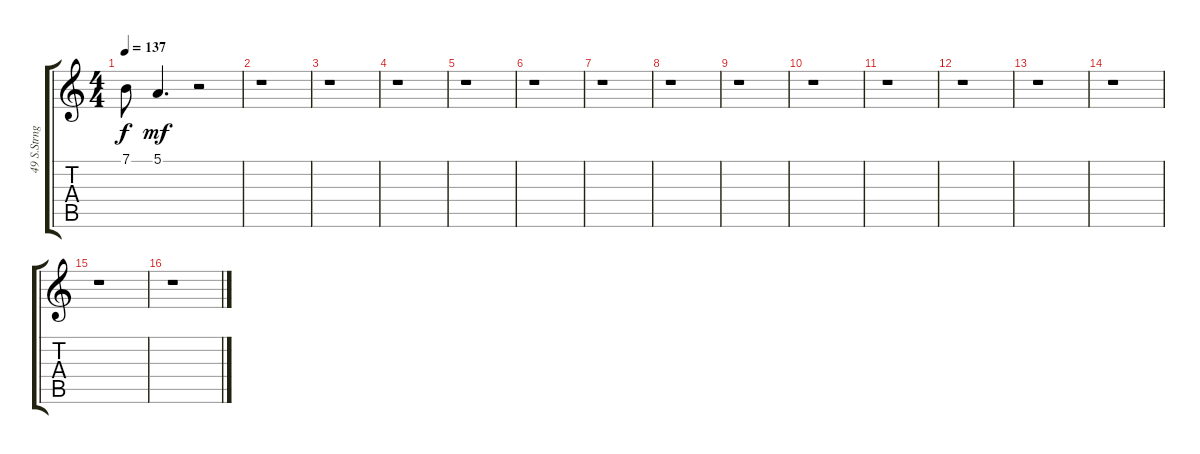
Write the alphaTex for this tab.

\track ("49 S.Strngs" "49 S.Strng") {instrument stringensemble1}
\staff {score tabs}
\tuning (E4 B3 G3 D3 A2 E2) {hide}
\ts (4 4)
\tempo 137
\clef g2
\ks c
7.1{t}.8{dy f} 5.1.4{d dy mf} r.2 |
r.1 |
r.1 |
r.1 |
r.1 |
r.1 |
r.1 |
r.1 |
r.1 |
r.1 |
r.1 |
r.1 |
r.1 |
r.1 |
r.1 |
r.1
